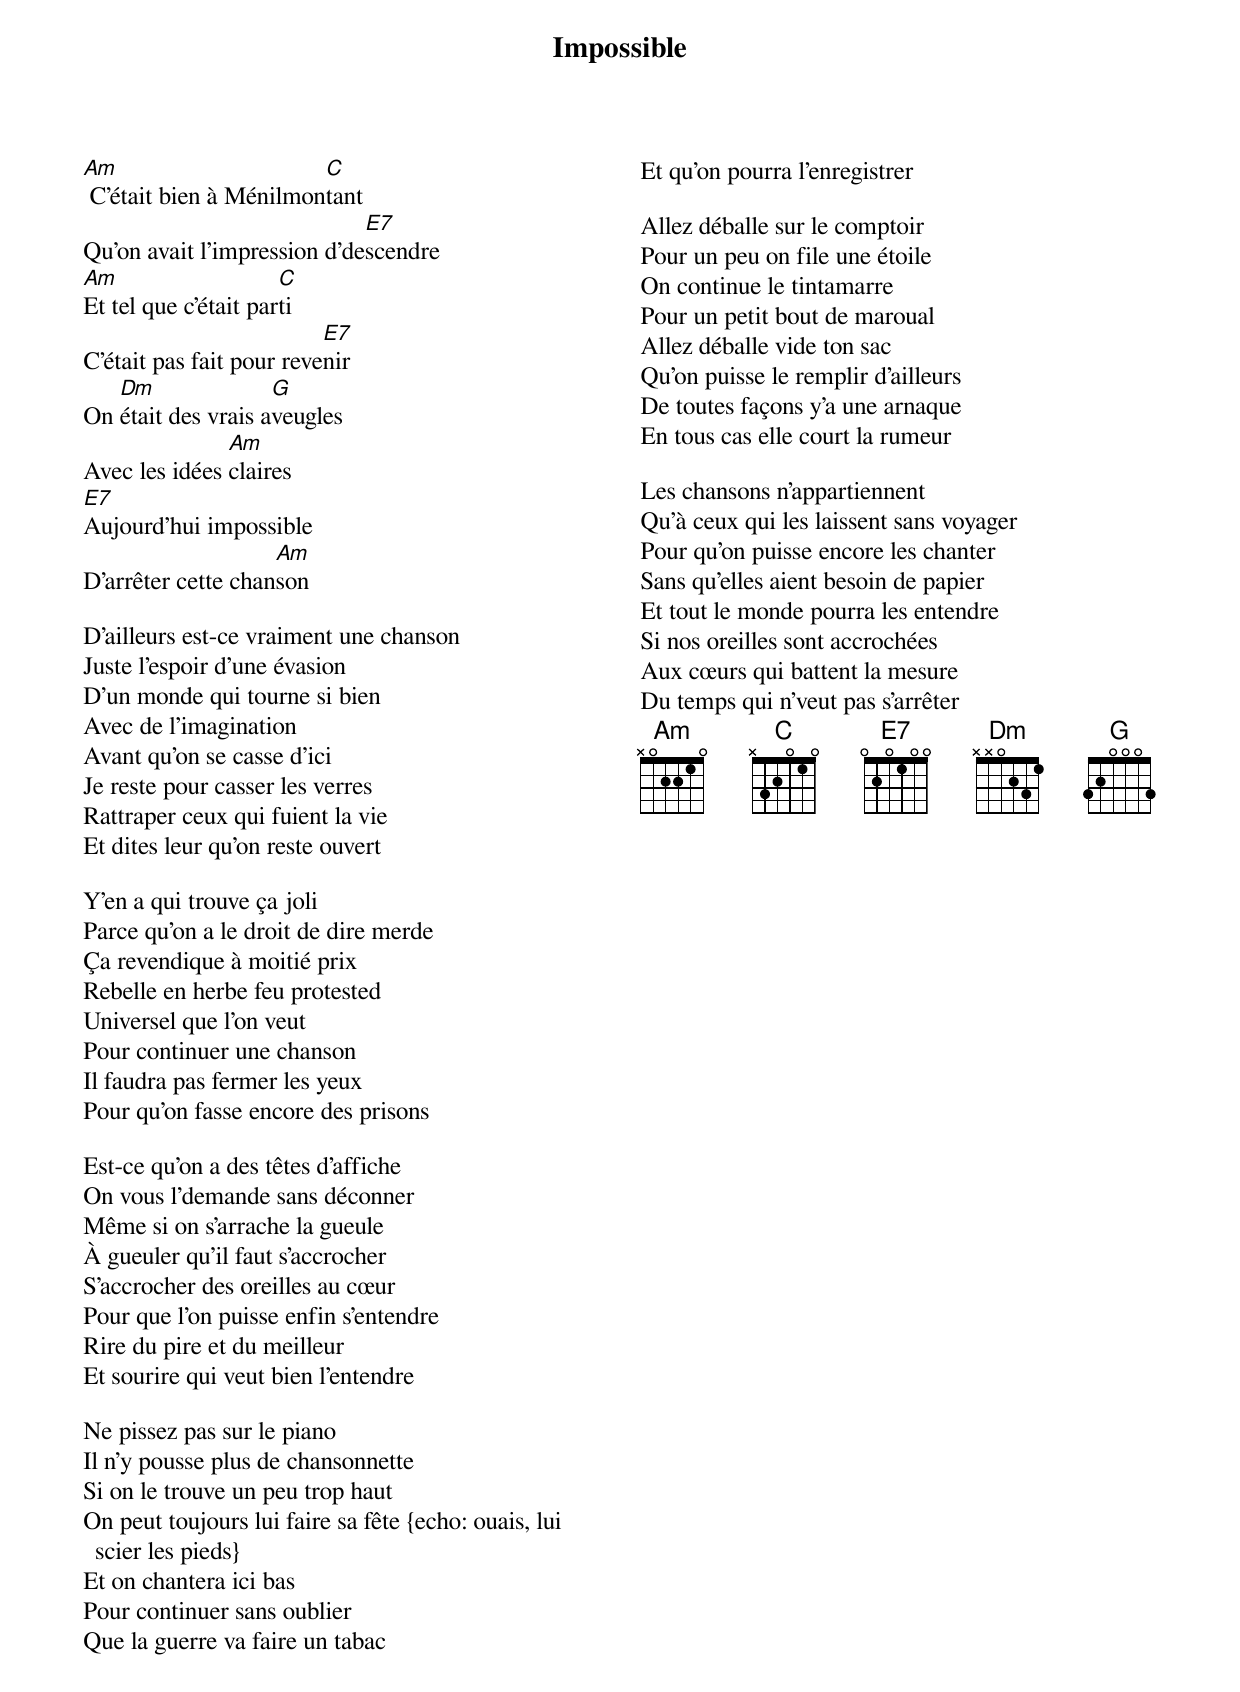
{title: Impossible}
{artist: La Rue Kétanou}
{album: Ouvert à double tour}
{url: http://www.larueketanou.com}
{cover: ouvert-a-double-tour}
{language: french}
{columns: 2}
{define: Am frets X 0 2 2 1 0}
{define: C frets X 3 2 0 1 0}
{define: E7 frets 0 2 0 1 0 0}
{define: Dm frets X X 0 2 3 1}
{define: G frets 3 2 0 0 0 3}

[Am] C'était bien à Ménilmon[C]tant
Qu'on avait l'impression d'de[E7]scendre
[Am]Et tel que c'était par[C]ti
C'était pas fait pour reve[E7]nir
On [Dm]était des vrais a[G]veugles
Avec les idées [Am]claires
[E7]Aujourd'hui impossible
D'arrêter cette chan[Am]son

D'ailleurs est-ce vraiment une chanson
Juste l'espoir d'une évasion
D'un monde qui tourne si bien
Avec de l'imagination
Avant qu'on se casse d'ici
Je reste pour casser les verres
Rattraper ceux qui fuient la vie
Et dites leur qu'on reste ouvert

Y'en a qui trouve ça joli
Parce qu'on a le droit de dire merde
Ça revendique à moitié prix
Rebelle en herbe feu protested
Universel que l'on veut
Pour continuer une chanson
Il faudra pas fermer les yeux
Pour qu'on fasse encore des prisons

Est-ce qu'on a des têtes d'affiche
On vous l'demande sans déconner
Même si on s'arrache la gueule
À gueuler qu'il faut s'accrocher
S'accrocher des oreilles au cœur
Pour que l'on puisse enfin s'entendre
Rire du pire et du meilleur
Et sourire qui veut bien l'entendre

Ne pissez pas sur le piano
Il n'y pousse plus de chansonnette
Si on le trouve un peu trop haut
On peut toujours lui faire sa fête {echo: ouais, lui scier les pieds}
Et on chantera ici bas
Pour continuer sans oublier
Que la guerre va faire un tabac
Et qu'on pourra l'enregistrer

Allez déballe sur le comptoir
Pour un peu on file une étoile
On continue le tintamarre
Pour un petit bout de maroual
Allez déballe vide ton sac
Qu'on puisse le remplir d'ailleurs
De toutes façons y'a une arnaque
En tous cas elle court la rumeur

Les chansons n'appartiennent
Qu'à ceux qui les laissent sans voyager
Pour qu'on puisse encore les chanter
Sans qu'elles aient besoin de papier
Et tout le monde pourra les entendre
Si nos oreilles sont accrochées
Aux cœurs qui battent la mesure
Du temps qui n'veut pas s'arrêter
